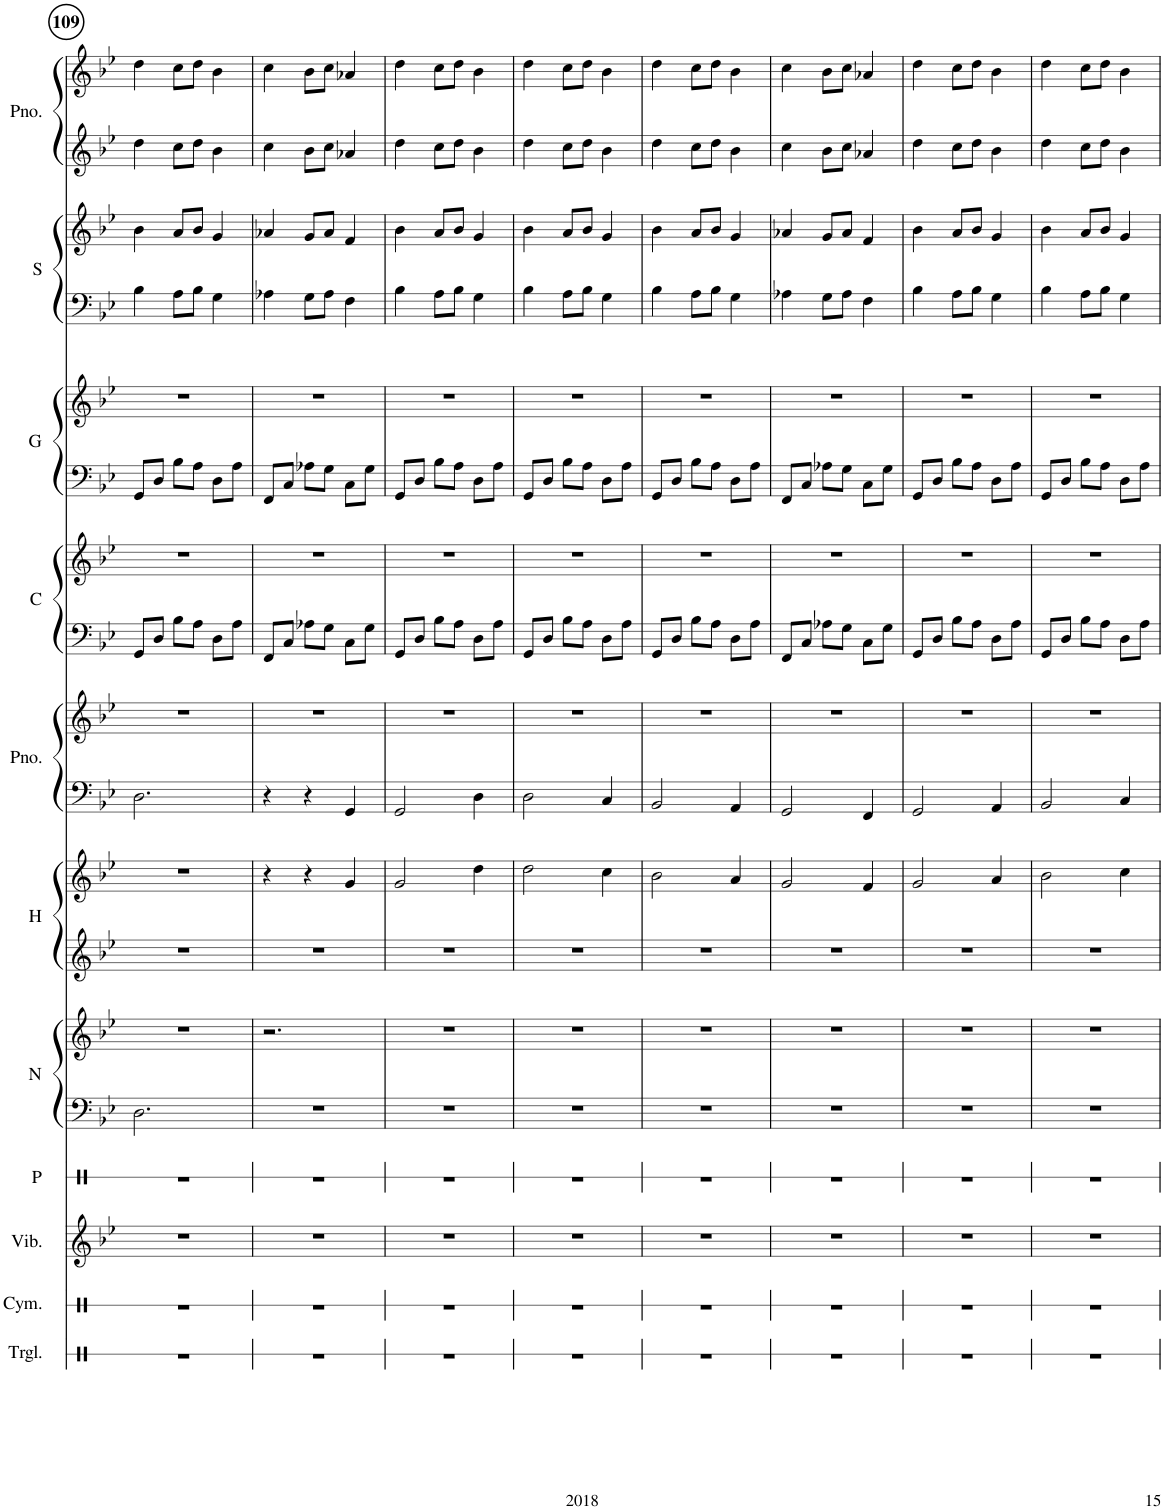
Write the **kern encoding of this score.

**kern	**kern	**kern	**kern	**kern	**kern	**kern	**kern	**kern	**kern	**kern	**kern	**kern	**kern	**kern	**kern	**kern	**kern
*part11	*part10	*part9	*part8	*part7	*part7	*part6	*part6	*part5	*part5	*part4	*part4	*part3	*part3	*part2	*part2	*part1	*part1
*staff18	*staff17	*staff16	*staff15	*staff14	*staff13	*staff12	*staff11	*staff10	*staff9	*staff8	*staff7	*staff6	*staff5	*staff4	*staff3	*staff2	*staff1
*I"Triangle	*I"Cymbal	*I"Vibraphone	*I"Panda	*I"Nate?	*	*I"Makeup Cake	*	*I"Piano	*	*I"Wyoming	*	*I"Dumb One	*	*I"SANTA!	*	*I"Piano	*
*I'Trgl.	*I'Cym.	*I'Vib.	*I'P	*I'N	*	*	*	*I'Pno.	*	*	*	*	*	*I'S	*	*I'Pno.	*
!!LO:PB:g=z
*clefX	*clefX	*clefG2	*clefX	*clefF4	*clefG2	*clefG2	*clefG2	*clefF4	*clefG2	*clefF4	*clefG2	*clefF4	*clefG2	*clefF4	*clefG2	*clefG2	*clefG2
*k[]	*k[]	*k[b-e-]	*k[]	*k[b-e-]	*k[b-e-]	*k[b-e-]	*k[b-e-]	*k[b-e-]	*k[b-e-]	*k[b-e-]	*k[b-e-]	*k[b-e-]	*k[b-e-]	*k[b-e-]	*k[b-e-]	*k[b-e-]	*k[b-e-]
*M3/4	*M3/4	*M3/4	*M3/4	*M3/4	*M3/4	*M3/4	*M3/4	*M3/4	*M3/4	*M3/4	*M3/4	*M3/4	*M3/4	*M3/4	*M3/4	*M3/4	*M3/4
=109	=109	=109	=109	=109	=109	=109	=109	=109	=109	=109	=109	=109	=109	=109	=109	=109	=109
2.r	2.r	2.r	2.r	2.D\	2.r	2.r	2.r	2.D\	2.r	8GG/L	2.r	8GG/L	2.r	4B-\	4b-\	4dd\	4dd\
.	.	.	.	.	.	.	.	.	.	8D/J	.	8D/J	.	.	.	.	.
.	.	.	.	.	.	.	.	.	.	8B-\L	.	8B-\L	.	8A\L	8a/L	8cc\L	8cc\L
.	.	.	.	.	.	.	.	.	.	8A\J	.	8A\J	.	8B-\J	8b-/J	8dd\J	8dd\J
.	.	.	.	.	.	.	.	.	.	8D\L	.	8D\L	.	4G\	4g/	4b-\	4b-\
.	.	.	.	.	.	.	.	.	.	8A\J	.	8A\J	.	.	.	.	.
=110	=110	=110	=110	=110	=110	=110	=110	=110	=110	=110	=110	=110	=110	=110	=110	=110	=110
2.r	2.r	2.r	2.r	2.r	2.r	2.r	4r	4r	2.r	8FF/L	2.r	8FF/L	2.r	4A-X\	4a-X/	4cc\	4cc\
.	.	.	.	.	.	.	.	.	.	8C/J	.	8C/J	.	.	.	.	.
.	.	.	.	.	.	.	4r	4r	.	8A-X\L	.	8A-X\L	.	8G\L	8g/L	8b-\L	8b-\L
.	.	.	.	.	.	.	.	.	.	8G\J	.	8G\J	.	8A-\J	8a-/J	8cc\J	8cc\J
.	.	.	.	.	.	.	4g/	4GG/	.	8C\L	.	8C\L	.	4F\	4f/	4a-X/	4a-X/
.	.	.	.	.	.	.	.	.	.	8G\J	.	8G\J	.	.	.	.	.
=111	=111	=111	=111	=111	=111	=111	=111	=111	=111	=111	=111	=111	=111	=111	=111	=111	=111
2.r	2.r	2.r	2.r	2.r	2.r	2.r	2g/	2GG/	2.r	8GG/L	2.r	8GG/L	2.r	4B-\	4b-\	4dd\	4dd\
.	.	.	.	.	.	.	.	.	.	8D/J	.	8D/J	.	.	.	.	.
.	.	.	.	.	.	.	.	.	.	8B-\L	.	8B-\L	.	8A\L	8a/L	8cc\L	8cc\L
.	.	.	.	.	.	.	.	.	.	8A\J	.	8A\J	.	8B-\J	8b-/J	8dd\J	8dd\J
.	.	.	.	.	.	.	4dd\	4D\	.	8D\L	.	8D\L	.	4G\	4g/	4b-\	4b-\
.	.	.	.	.	.	.	.	.	.	8A\J	.	8A\J	.	.	.	.	.
=112	=112	=112	=112	=112	=112	=112	=112	=112	=112	=112	=112	=112	=112	=112	=112	=112	=112
2.r	2.r	2.r	2.r	2.r	2.r	2.r	2dd\	2D\	2.r	8GG/L	2.r	8GG/L	2.r	4B-\	4b-\	4dd\	4dd\
.	.	.	.	.	.	.	.	.	.	8D/J	.	8D/J	.	.	.	.	.
.	.	.	.	.	.	.	.	.	.	8B-\L	.	8B-\L	.	8A\L	8a/L	8cc\L	8cc\L
.	.	.	.	.	.	.	.	.	.	8A\J	.	8A\J	.	8B-\J	8b-/J	8dd\J	8dd\J
.	.	.	.	.	.	.	4cc\	4C/	.	8D\L	.	8D\L	.	4G\	4g/	4b-\	4b-\
.	.	.	.	.	.	.	.	.	.	8A\J	.	8A\J	.	.	.	.	.
=113	=113	=113	=113	=113	=113	=113	=113	=113	=113	=113	=113	=113	=113	=113	=113	=113	=113
2.r	2.r	2.r	2.r	2.r	2.r	2.r	2b-\	2BB-/	2.r	8GG/L	2.r	8GG/L	2.r	4B-\	4b-\	4dd\	4dd\
.	.	.	.	.	.	.	.	.	.	8D/J	.	8D/J	.	.	.	.	.
.	.	.	.	.	.	.	.	.	.	8B-\L	.	8B-\L	.	8A\L	8a/L	8cc\L	8cc\L
.	.	.	.	.	.	.	.	.	.	8A\J	.	8A\J	.	8B-\J	8b-/J	8dd\J	8dd\J
.	.	.	.	.	.	.	4a/	4AA/	.	8D\L	.	8D\L	.	4G\	4g/	4b-\	4b-\
.	.	.	.	.	.	.	.	.	.	8A\J	.	8A\J	.	.	.	.	.
=114	=114	=114	=114	=114	=114	=114	=114	=114	=114	=114	=114	=114	=114	=114	=114	=114	=114
2.r	2.r	2.r	2.r	2.r	2.r	2.r	2g/	2GG/	2.r	8FF/L	2.r	8FF/L	2.r	4A-X\	4a-X/	4cc\	4cc\
.	.	.	.	.	.	.	.	.	.	8C/J	.	8C/J	.	.	.	.	.
.	.	.	.	.	.	.	.	.	.	8A-X\L	.	8A-X\L	.	8G\L	8g/L	8b-\L	8b-\L
.	.	.	.	.	.	.	.	.	.	8G\J	.	8G\J	.	8A-\J	8a-/J	8cc\J	8cc\J
.	.	.	.	.	.	.	4f/	4FF/	.	8C\L	.	8C\L	.	4F\	4f/	4a-X/	4a-X/
.	.	.	.	.	.	.	.	.	.	8G\J	.	8G\J	.	.	.	.	.
=115	=115	=115	=115	=115	=115	=115	=115	=115	=115	=115	=115	=115	=115	=115	=115	=115	=115
2.r	2.r	2.r	2.r	2.r	2.r	2.r	2g/	2GG/	2.r	8GG/L	2.r	8GG/L	2.r	4B-\	4b-\	4dd\	4dd\
.	.	.	.	.	.	.	.	.	.	8D/J	.	8D/J	.	.	.	.	.
.	.	.	.	.	.	.	.	.	.	8B-\L	.	8B-\L	.	8A\L	8a/L	8cc\L	8cc\L
.	.	.	.	.	.	.	.	.	.	8A\J	.	8A\J	.	8B-\J	8b-/J	8dd\J	8dd\J
.	.	.	.	.	.	.	4a/	4AA/	.	8D\L	.	8D\L	.	4G\	4g/	4b-\	4b-\
.	.	.	.	.	.	.	.	.	.	8A\J	.	8A\J	.	.	.	.	.
=116	=116	=116	=116	=116	=116	=116	=116	=116	=116	=116	=116	=116	=116	=116	=116	=116	=116
2.r	2.r	2.r	2.r	2.r	2.r	2.r	2b-\	2BB-/	2.r	8GG/L	2.r	8GG/L	2.r	4B-\	4b-\	4dd\	4dd\
.	.	.	.	.	.	.	.	.	.	8D/J	.	8D/J	.	.	.	.	.
.	.	.	.	.	.	.	.	.	.	8B-\L	.	8B-\L	.	8A\L	8a/L	8cc\L	8cc\L
.	.	.	.	.	.	.	.	.	.	8A\J	.	8A\J	.	8B-\J	8b-/J	8dd\J	8dd\J
.	.	.	.	.	.	.	4cc\	4C/	.	8D\L	.	8D\L	.	4G\	4g/	4b-\	4b-\
.	.	.	.	.	.	.	.	.	.	8A\J	.	8A\J	.	.	.	.	.
=	=	=	=	=	=	=	=	=	=	=	=	=	=	=	=	=	=
*-	*-	*-	*-	*-	*-	*-	*-	*-	*-	*-	*-	*-	*-	*-	*-	*-	*-
